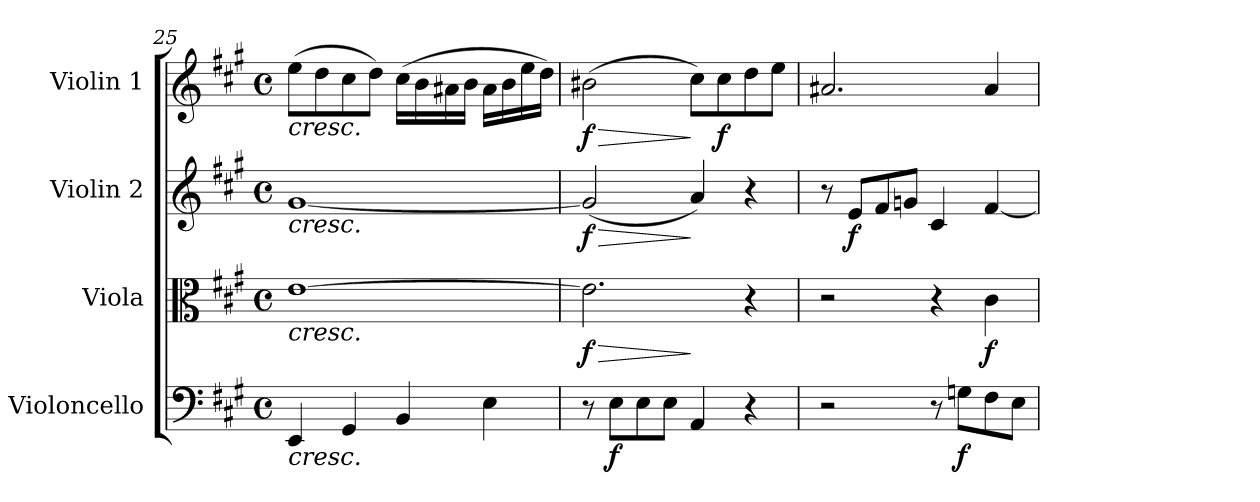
**kern	**dynam	**kern	**dynam	**kern	**dynam	**kern	**dynam
*part4	*part4	*part3	*part3	*part2	*part2	*part1	*part1
*staff4	*staff4	*staff3	*staff3	*staff2	*staff2	*staff1	*staff1
*I"Violoncello	*	*I"Viola	*	*I"Violin 2	*	*I"Violin 1	*
*I'Vc	*	*I'Vla	*	*I'Vln	*	*I'Vln	*
*clefF4	*	*clefC3	*	*clefG2	*	*clefG2	*
*k[f#c#g#]	*	*k[f#c#g#]	*	*k[f#c#g#]	*	*k[f#c#g#]	*
*M4/4	*	*M4/4	*	*M4/4	*	*M4/4	*
*met(c)	*	*met(c)	*	*met(c)	*	*met(c)	*
=25	=25	=25	=25	=25	=25	=25	=25
!	!	!	!	!	!	!LO:TX:b:i:t=cresc.	!
!	!	!	!	!LO:TX:b:i:t=cresc.	!	!	!
!	!	!LO:TX:b:i:t=cresc.	!	!	!	!	!
!LO:TX:b:i:t=cresc.	!	!	!	!	!	!	!
4EE/	.	[1e	.	[1g#	.	(8ee\L	.
.	.	.	.	.	.	8dd\	.
4GG#/	.	.	.	.	.	8cc#\	.
.	.	.	.	.	.	8dd\J)	.
4BB/	.	.	.	.	.	(16cc#\LL	.
.	.	.	.	.	.	16b\	.
.	.	.	.	.	.	16a#X\	.
.	.	.	.	.	.	16b\JJ	.
4E\	.	.	.	.	.	16a#\LL	.
.	.	.	.	.	.	16b\	.
.	.	.	.	.	.	16ee\	.
.	.	.	.	.	.	16dd\JJ)	.
=26	=26	=26	=26	=26	=26	=26	=26
!	!	!	!LO:HP:b	!	!LO:HP:b	!	!LO:HP:b
*	*	*^	*	*	*	*	*
!	!	!	!	!LO:DY:n=1:b	!	!LO:DY:n=1:b	!	!LO:DY:n=1:b
8r	.	2.e\]	2ryy	> f	(2g#/]	> f	(2b#X\	> f
!	!LO:DY:b	!	!	!	!	!	!	!
8E\L	f	.	.	.	.	.	.	.
8E\	.	.	.	.	.	.	.	.
8E\J	.	.	.	.	.	.	.	.
4AA/	.	.	2ryy	]	4a/)	]	8cc#\L)	]
!	!	!	!	!	!	!	!	!LO:DY:n=2:b
.	.	.	.	.	.	.	8cc#\	f
4r	.	4r	.	.	4r	.	8dd\	.
.	.	.	.	.	.	.	8ee\J	.
*	*	*v	*v	*	*	*	*	*
!!LO:LB:g=z
=27	=27	=27	=27	=27	=27	=27	=27
2r	.	2r	.	8r	.	2.a#X/	.
!	!	!	!	!	!LO:DY:b	!	!
.	.	.	.	8e/L	f	.	.
.	.	.	.	8f#/	.	.	.
.	.	.	.	8gn/J	.	.	.
8r	.	4r	.	4c#/	.	.	.
!	!LO:DY:b	!	!	!	!	!	!
8Gn\L	f	.	.	.	.	.	.
!	!	!	!LO:DY:b	!	!	!	!
8F#\	.	4c#\	f	[4f#/	.	4a#/	.
8E\J	.	.	.	.	.	.	.
=	=	=	=	=	=	=	=
*-	*-	*-	*-	*-	*-	*-	*-
